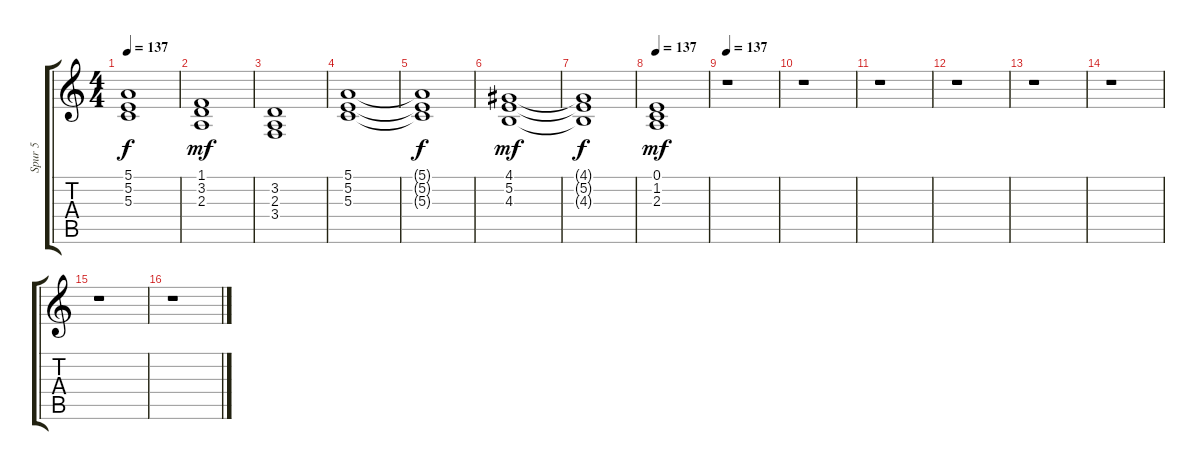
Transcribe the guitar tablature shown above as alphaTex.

\track ("Spur 5" "Spur 5") {instrument acousticgrandpiano}
\staff {score tabs}
\tuning (E4 B3 G3 D3 A2 E2) {hide}
\ts (4 4)
\tempo 137
\clef g2
\ks c
(5.1{t} 5.2{t} 5.3{t}).1{dy f} |
(1.1 3.2 2.3).1{dy mf volume 4} |
(3.2 2.3 3.4).1 |
(5.1 5.2 5.3).1 |
(5.1{t} 5.2{t} 5.3{t}).1{dy f} |
(4.1 5.2 4.3).1{dy mf volume 12} |
(4.1{t} 5.2{t} 4.3{t}).1{dy f} |
\tempo 137
(0.1 1.2 2.3).1{dy mf volume 14} |
\tempo 137
r.1 |
r.1 |
r.1 |
r.1 |
r.1 |
r.1 |
r.1 |
r.1
